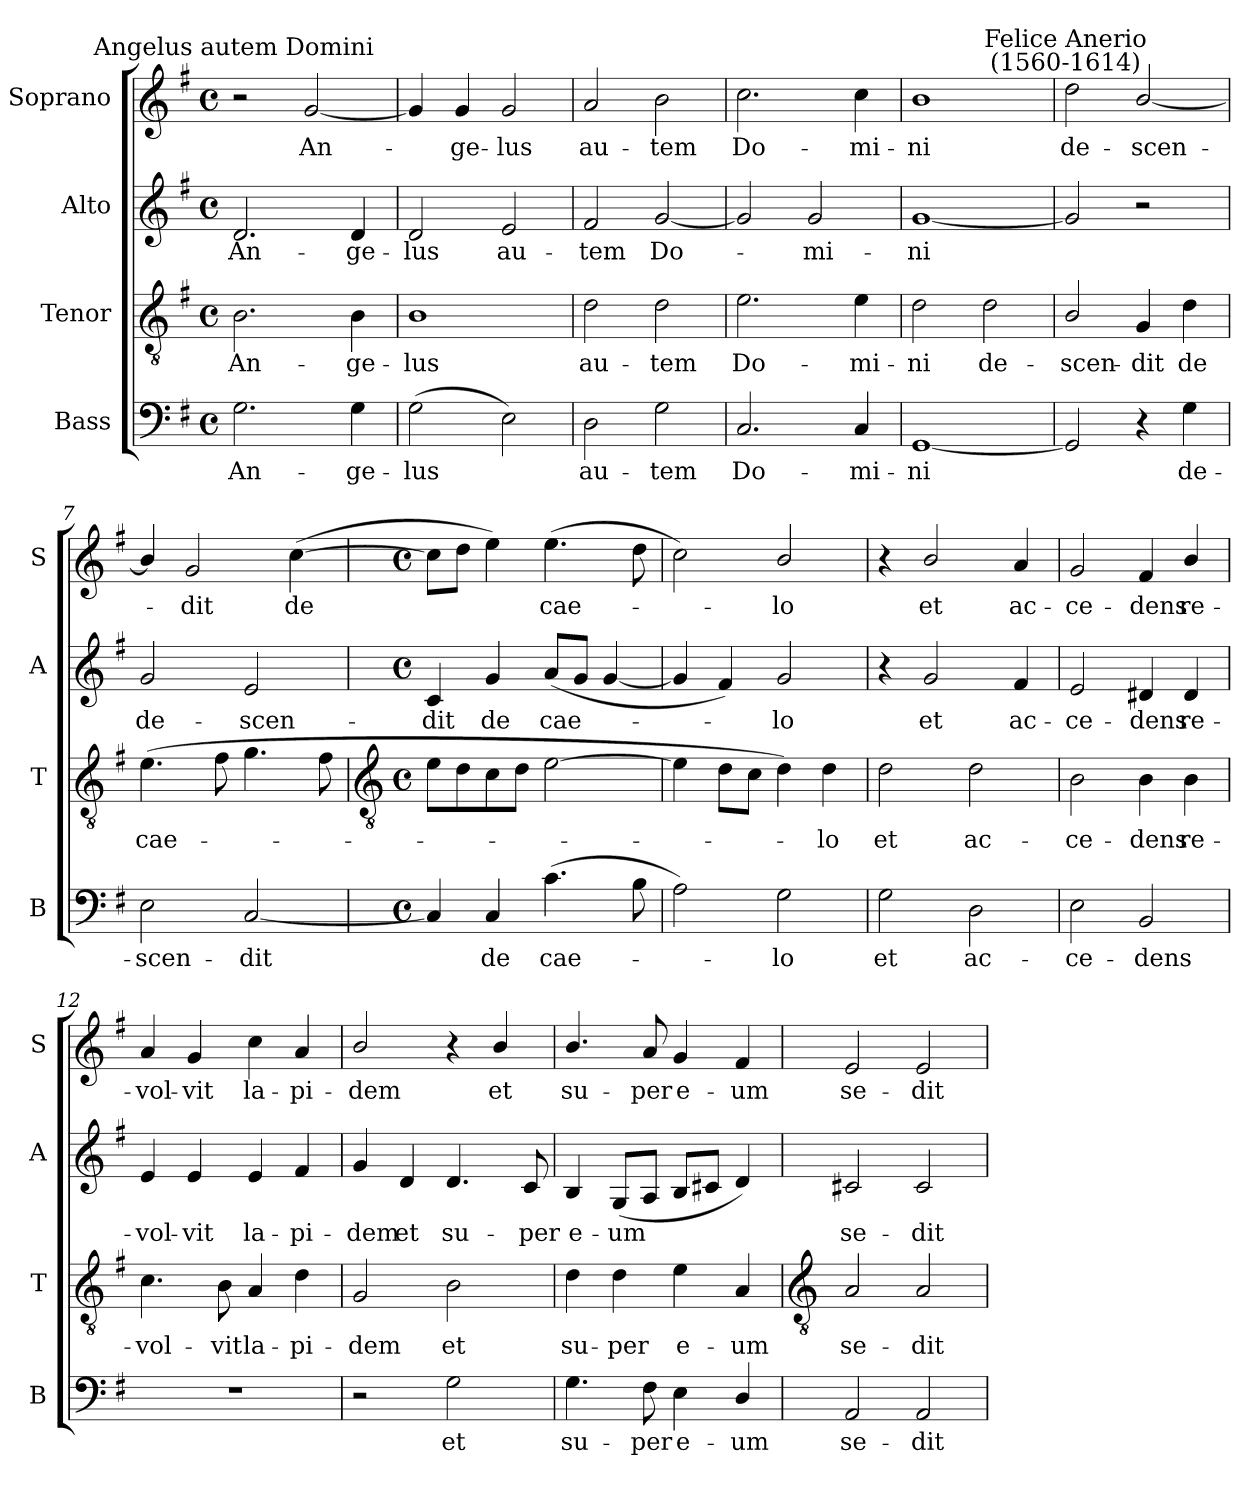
**kern	**text	**kern	**text	**kern	**text	**kern	**text
*part4	*part4	*part3	*part3	*part2	*part2	*part1	*part1
*staff4	*staff4	*staff3	*staff3	*staff2	*staff2	*staff1	*staff1
*I"Bass	*	*I"Tenor	*	*I"Alto	*	*I"Soprano	*
*I'B	*	*I'T	*	*I'A	*	*I'S	*
*clefF4	*	*clefGv2	*	*clefG2	*	*clefG2	*
*k[f#]	*	*k[f#]	*	*k[f#]	*	*k[f#]	*
*G:	*	*G:	*	*G:	*	*G:	*
*M4/4	*	*M4/4	*	*M4/4	*	*M4/4	*
*met(c)	*	*met(c)	*	*met(c)	*	*met(c)	*
=1	=1	=1	=1	=1	=1	=1	=1
!	!	!	!	!	!	!LO:TX:a:cj:t=Angelus autem Domini	!
!	!LO:LY:b	!	!LO:LY:b	!	!LO:LY:b	!	!
2.G	An-	2.B	An-	2.d	An-	2r	.
!	!	!	!	!	!	!	!LO:LY:b
.	.	.	.	.	.	[2g	An-
!	!LO:LY:b	!	!LO:LY:b	!	!LO:LY:b	!	!
4G	-ge-	4B	-ge-	4d	-ge-	.	.
=2	=2	=2	=2	=2	=2	=2	=2
!	!LO:LY:b	!	!LO:LY:b	!	!LO:LY:b	!	!
(>2G	-lus	1B	-lus	2d	-lus	4g]	.
!	!	!	!	!	!	!	!LO:LY:b
.	.	.	.	.	.	4g	ge-
!	!	!	!	!	!LO:LY:b	!	!LO:LY:b
2E)	.	.	.	2e	au-	2g	-lus
=3	=3	=3	=3	=3	=3	=3	=3
!	!LO:LY:b	!	!LO:LY:b	!	!LO:LY:b	!	!LO:LY:b
2D	au-	2d	au-	2f#	-tem	2a	au-
!	!LO:LY:b	!	!LO:LY:b	!	!LO:LY:b	!	!LO:LY:b
2G	-tem	2d	-tem	[2g	Do-	2b	-tem
=4	=4	=4	=4	=4	=4	=4	=4
!	!LO:LY:b	!	!LO:LY:b	!	!	!	!LO:LY:b
2.C/	Do-	2.e	Do-	2g]	.	2.cc	Do-
!	!	!	!	!	!LO:LY:b	!	!
.	.	.	.	2g	mi-	.	.
!	!LO:LY:b	!	!LO:LY:b	!	!	!	!LO:LY:b
4C/	-mi-	4e	-mi-	.	.	4cc	-mi-
=5	=5	=5	=5	=5	=5	=5	=5
!	!LO:LY:b	!	!LO:LY:b	!	!LO:LY:b	!	!LO:LY:b
[1GG	-ni	2d	-ni	[1g	-ni	1b	-ni
!	!	!	!LO:LY:b	!	!	!	!
.	.	2d	de-	.	.	.	.
=6	=6	=6	=6	=6	=6	=6	=6
!	!	!	!	!	!	!LO:TX:a:cj:t=Felice Anerio\n(1560-1614)	!
!	!	!	!LO:LY:b	!	!	!	!LO:LY:b
2GG]	.	2B/	-scen-	2g]	.	2dd	de-
!	!	!	!LO:LY:b	!	!	!	!LO:LY:b
4r	.	4G	-dit	2r	.	[2b/	-scen-
!	!LO:LY:b	!	!LO:LY:b	!	!	!	!
4G	de-	4d	de	.	.	.	.
=7	=7	=7	=7	=7	=7	=7	=7
!	!LO:LY:b	!	!LO:LY:b	!	!LO:LY:b	!	!
2E	-scen-	(>4.e	cae-	2g	de-	4b/]	.
!	!	!	!	!	!	!	!LO:LY:b
.	.	.	.	.	.	2g	dit
.	.	8f#	.	.	.	.	.
!	!LO:LY:b	!	!	!	!LO:LY:b	!	!
[2C	-dit	4.g	.	2e	-scen-	.	.
!	!	!	!	!	!	!	!LO:LY:b
.	.	.	.	.	.	(>[4cc	de
.	.	8f#	.	.	.	.	.
!!LO:LB:g=z
=8	=8	=8	=8	=8	=8	=8	=8
*	*	*clefGv2	*	*	*	*	*
*M4/4	*	*M4/4	*	*M4/4	*	*M4/4	*
*met(c)	*	*met(c)	*	*met(c)	*	*met(c)	*
!	!	!	!	!	!LO:LY:b	!	!
4C]	.	8eL	.	4c	-dit	8ccL]	.
.	.	8d	.	.	.	8ddJ	.
!	!LO:LY:b	!	!	!	!LO:LY:b	!	!
4C	de	8c	.	4g	de	4ee)	.
.	.	8dJ	.	.	.	.	.
!	!LO:LY:b	!	!	!	!LO:LY:b	!	!LO:LY:b
(>4.c	cae-	[2e	.	(<8aL	cae-	(>4.ee	cae-
.	.	.	.	8gJ	.	.	.
.	.	.	.	[4g	.	.	.
8B	.	.	.	.	.	8dd	.
=9	=9	=9	=9	=9	=9	=9	=9
2A)	.	4e]	.	4g]	.	2cc)	.
.	.	8dL	.	4f#)	.	.	.
.	.	8cJ	.	.	.	.	.
!	!LO:LY:b	!	!	!	!LO:LY:b	!	!LO:LY:b
2G	lo	4d)	.	2g	lo	2b/	lo
!	!	!	!LO:LY:b	!	!	!	!
.	.	4d	lo	.	.	.	.
=10	=10	=10	=10	=10	=10	=10	=10
!	!LO:LY:b	!	!LO:LY:b	!	!	!	!
2G	et	2d	et	4r	.	4r	.
!	!	!	!	!	!LO:LY:b	!	!LO:LY:b
.	.	.	.	2g	et	2b/	et
!	!LO:LY:b	!	!LO:LY:b	!	!	!	!
2D	ac-	2d	ac-	.	.	.	.
!	!	!	!	!	!LO:LY:b	!	!LO:LY:b
.	.	.	.	4f#	ac-	4a	ac-
=11	=11	=11	=11	=11	=11	=11	=11
!	!LO:LY:b	!	!LO:LY:b	!	!LO:LY:b	!	!LO:LY:b
2E	-ce-	2B	-ce-	2e	-ce-	2g	-ce-
!	!LO:LY:b	!	!LO:LY:b	!	!LO:LY:b	!	!LO:LY:b
2BB	-dens	4B	-dens	4d#X	-dens	4f#	-dens
!	!	!	!LO:LY:b	!	!LO:LY:b	!	!LO:LY:b
.	.	4B	re-	4d#	re-	4b/	re-
=12	=12	=12	=12	=12	=12	=12	=12
!	!	!	!LO:LY:b	!	!LO:LY:b	!	!LO:LY:b
1r	.	4.c	-vol-	4e	-vol-	4a	-vol-
!	!	!	!	!	!LO:LY:b	!	!LO:LY:b
.	.	.	.	4e	-vit	4g	-vit
!	!	!	!LO:LY:b	!	!	!	!
.	.	8B	-vit	.	.	.	.
!	!	!	!LO:LY:b	!	!LO:LY:b	!	!LO:LY:b
.	.	4A	la-	4e	la-	4cc	la-
!	!	!	!LO:LY:b	!	!LO:LY:b	!	!LO:LY:b
.	.	4d	-pi-	4f#	-pi-	4a	-pi-
=13	=13	=13	=13	=13	=13	=13	=13
!	!	!	!LO:LY:b	!	!LO:LY:b	!	!LO:LY:b
2r	.	2G	-dem	4g	-dem	2b/	-dem
!	!	!	!	!	!LO:LY:b	!	!
.	.	.	.	4d	et	.	.
!	!LO:LY:b	!	!LO:LY:b	!	!LO:LY:b	!	!
2G	et	2B	et	4.d	su-	4r	.
!	!	!	!	!	!	!	!LO:LY:b
.	.	.	.	.	.	4b/	et
!	!	!	!	!	!LO:LY:b	!	!
.	.	.	.	8c	-per	.	.
=14	=14	=14	=14	=14	=14	=14	=14
!	!LO:LY:b	!	!LO:LY:b	!	!LO:LY:b	!	!LO:LY:b
4.G	su-	4d	su-	4B	e-	4.b/	su-
!	!	!	!LO:LY:b	!	!LO:LY:b	!	!
.	.	4d	-per	(<8GL	-um	.	.
!	!LO:LY:b	!	!	!	!	!	!LO:LY:b
8F#	-per	.	.	8AJ	.	8a	-per
!	!LO:LY:b	!	!LO:LY:b	!	!	!	!LO:LY:b
4E	e-	4e	e-	8BL	.	4g	e-
.	.	.	.	8c#XJ	.	.	.
!	!LO:LY:b	!	!LO:LY:b	!	!	!	!LO:LY:b
4D/	-um	4A	-um	4d)	.	4f#	-um
!!LO:LB:g=z
=15	=15	=15	=15	=15	=15	=15	=15
*	*	*clefGv2	*	*	*	*	*
!	!LO:LY:b	!	!LO:LY:b	!	!LO:LY:b	!	!LO:LY:b
2AA	se-	2A	se-	2c#X	se-	2e	se-
!	!LO:LY:b	!	!LO:LY:b	!	!LO:LY:b	!	!LO:LY:b
2AA	-dit	2A	-dit	2c#	-dit	2e	-dit
=	=	=	=	=	=	=	=
*-	*-	*-	*-	*-	*-	*-	*-
